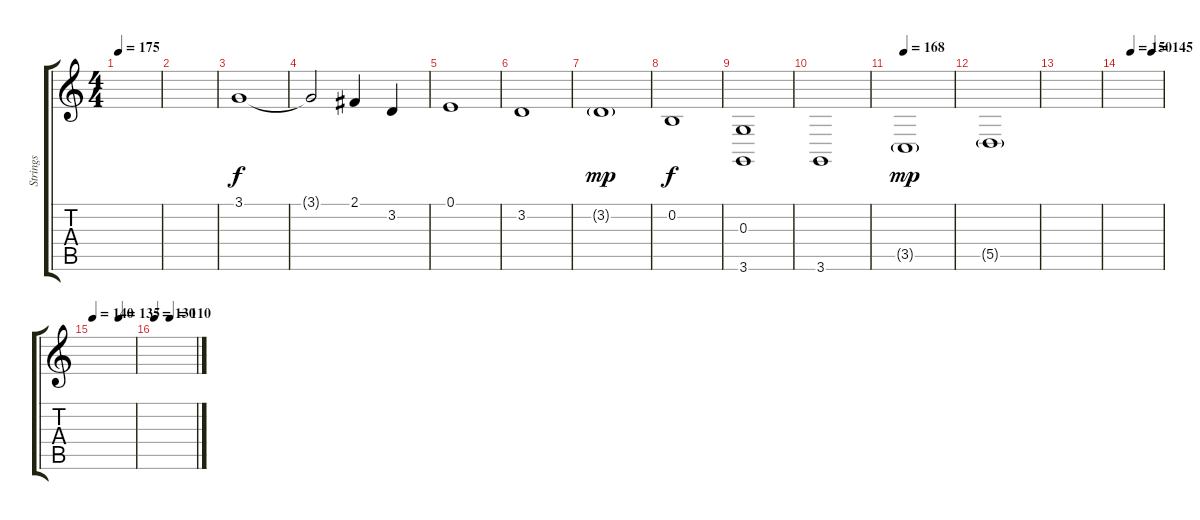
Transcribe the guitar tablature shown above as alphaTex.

\track ("Strings" "Strings") {instrument stringensemble1}
\staff {score tabs}
\tuning (E4 B3 G3 D3 A2 E2) {hide}
\ts (4 4)
\tempo 175
\clef g2
\ks c
|
|
3.1.1{volume 13} |
3.1{t}.2 2.1.4 3.2.4 |
0.1.1 |
3.2.1 |
3.2{g}.1{dy mp} |
0.2.1{dy f} |
(0.3 3.6).1 |
3.6.1 |
\tempo 168
3.5{g}.1{dy mp} |
5.5{g}.1 |
|
\tempo (150 0.25)
\tempo (145 0.75)
|
\tempo 140
\tempo (135 0.625)
|
\tempo 130
\tempo (110 0.375)
